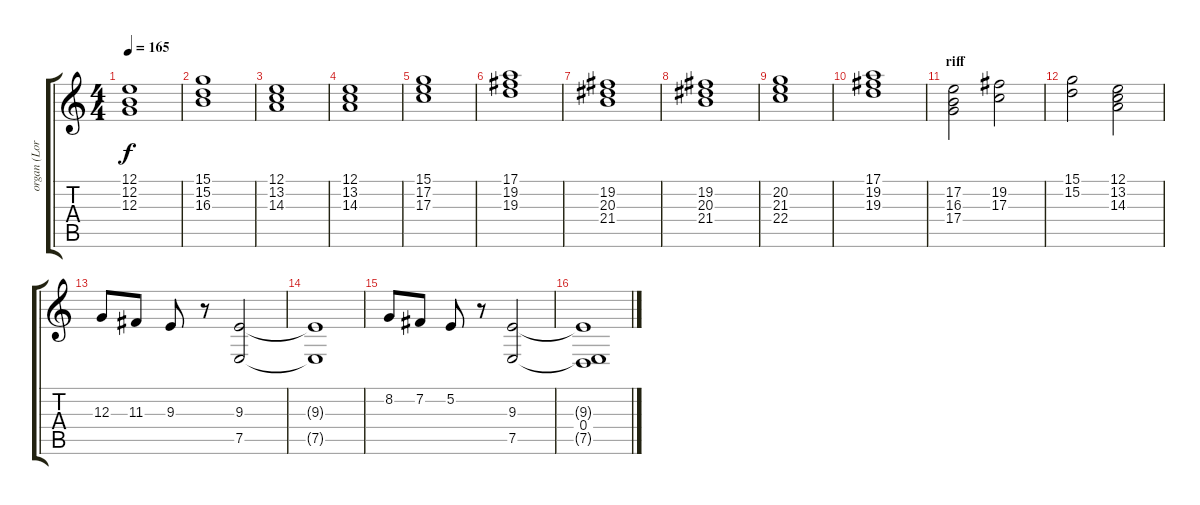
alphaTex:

\track ("organ (Lord)" "organ (Lor") {instrument rockorgan}
\staff {score tabs}
\tuning (E4 B3 G3 D3 A2 E2) {hide}
\ts (4 4)
\tempo 165
\clef g2
\ks c
(12.1 12.2 12.3).1{dy f} |
(15.1 15.2 16.3).1 |
(12.1 13.2 14.3).1 |
(12.1 13.2 14.3).1 |
(15.1 17.2 17.3).1 |
(17.1 19.2 19.3).1 |
(19.2 20.3 21.4).1 |
(19.2 20.3 21.4).1 |
(20.2 21.3 22.4).1 |
(17.1 19.2 19.3).1 |
\section ("" "riff")
(17.2 16.3 17.4).2 (19.2 17.3).2 |
(15.1 15.2).2 (12.1 13.2 14.3).2 |
12.3.8 11.3.8 9.3.8 r.8 (9.3 7.5).2 |
(9.3{t} 7.5{t}).1 |
8.2.8 7.2.8 5.2.8 r.8 (9.3 7.5).2 |
(9.3{t} 0.4 7.5{t}).1
